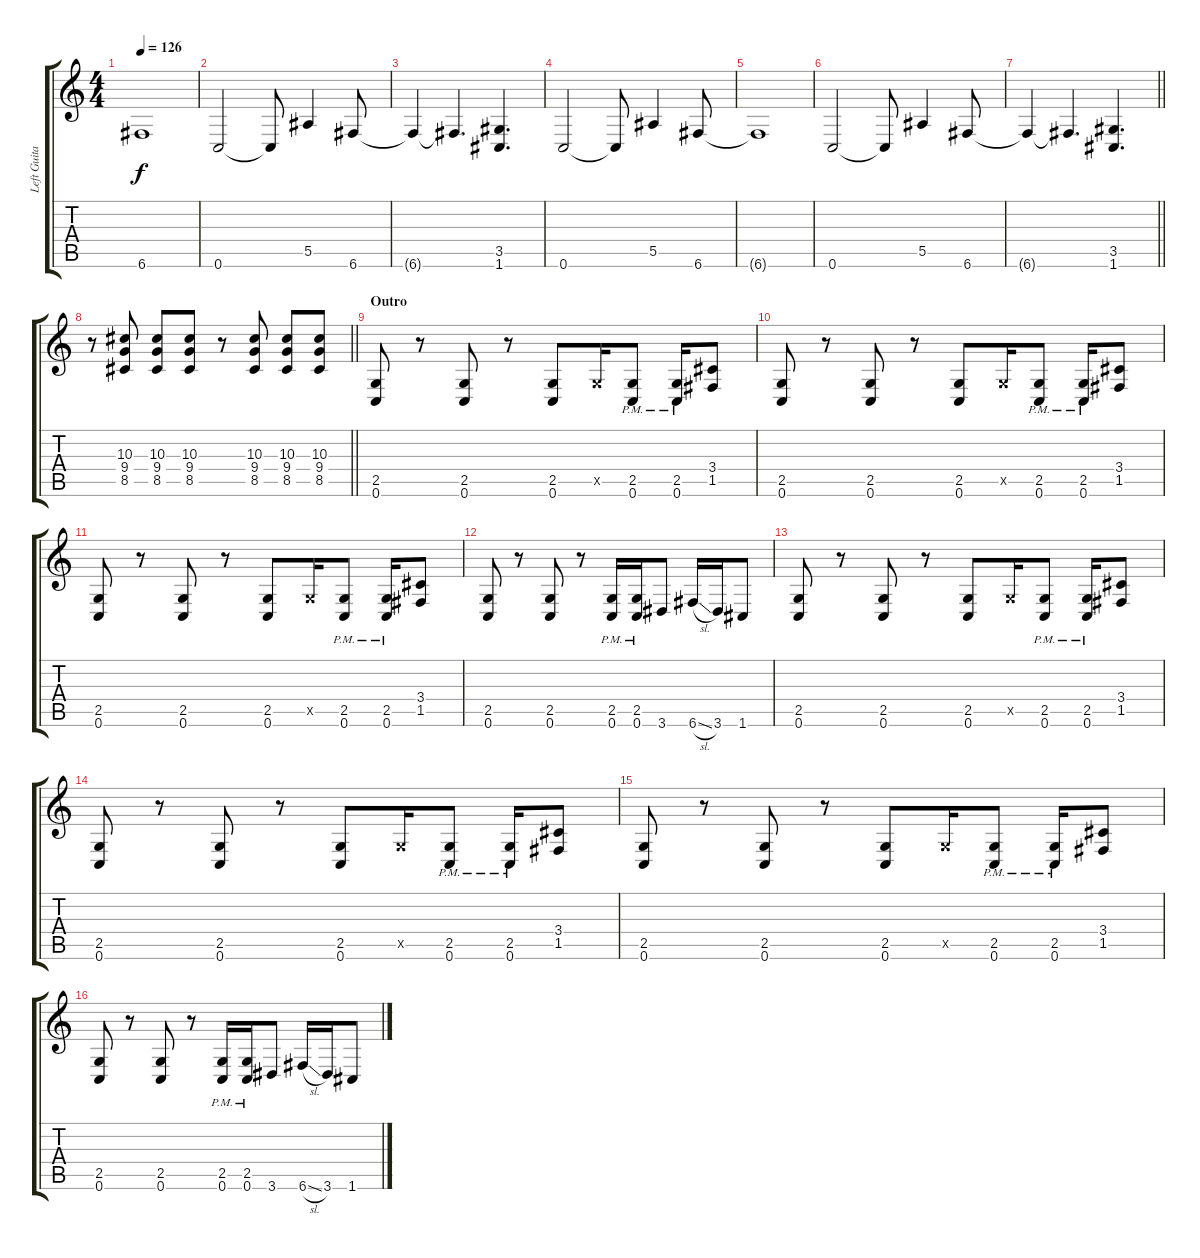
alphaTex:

\track ("Left Guitar" "Left Guita") {instrument distortionguitar}
\staff {score tabs}
\tuning (C4 G3 Eb3 Bb2 F2 C2) {hide}
\ts (4 4)
\tempo 126
\clef g2
\ks c
6.6{t}.1{dy f} |
0.6.2 0.6{t}.8 5.5.4 6.6.8 |
6.6{t}.4 6.6{t}.4{d} (3.5 1.6).4{d} |
0.6.2 0.6{t}.8 5.5.4 6.6.8 |
6.6{t}.1 |
0.6.2 0.6{t}.8 5.5.4 6.6.8 |
\barLineRight lightlight
6.6{t}.4 6.6{t}.4{d} (3.5 1.6).4{d} |
\section ("" "")
\barLineRight lightlight
r.8 (10.3 9.4 8.5).8 (10.3 9.4 8.5).8 (10.3 9.4 8.5).8 r.8 (10.3 9.4 8.5).8 (10.3 9.4 8.5).8 (10.3 9.4 8.5).8 |
\section ("" "Outro")
(2.5 0.6).8 r.8 (2.5 0.6).8 r.8 (2.5 0.6).8 2.5{x}.16 (2.5{pm} 0.6{pm}).8 (2.5{pm} 0.6{pm}).16 (3.4 1.5).8 |
(2.5 0.6).8 r.8 (2.5 0.6).8 r.8 (2.5 0.6).8 2.5{x}.16 (2.5{pm} 0.6{pm}).8 (2.5{pm} 0.6{pm}).16 (3.4 1.5).8 |
(2.5 0.6).8 r.8 (2.5 0.6).8 r.8 (2.5 0.6).8 2.5{x}.16 (2.5{pm} 0.6{pm}).8 (2.5{pm} 0.6{pm}).16 (3.4 1.5).8 |
(2.5 0.6).8 r.8 (2.5 0.6).8 r.8 (2.5{pm} 0.6{pm}).16 (2.5{pm} 0.6{pm}).16 3.6.8 6.6{sl}.16 3.6.16 1.6.8 |
(2.5 0.6).8 r.8 (2.5 0.6).8 r.8 (2.5 0.6).8 2.5{x}.16 (2.5{pm} 0.6{pm}).8 (2.5{pm} 0.6{pm}).16 (3.4 1.5).8 |
(2.5 0.6).8 r.8 (2.5 0.6).8 r.8 (2.5 0.6).8 2.5{x}.16 (2.5{pm} 0.6{pm}).8 (2.5{pm} 0.6{pm}).16 (3.4 1.5).8 |
(2.5 0.6).8 r.8 (2.5 0.6).8 r.8 (2.5 0.6).8 2.5{x}.16 (2.5{pm} 0.6{pm}).8 (2.5{pm} 0.6{pm}).16 (3.4 1.5).8 |
(2.5 0.6).8 r.8 (2.5 0.6).8 r.8 (2.5{pm} 0.6{pm}).16 (2.5{pm} 0.6{pm}).16 3.6.8 6.6{sl}.16 3.6.16 1.6.8
